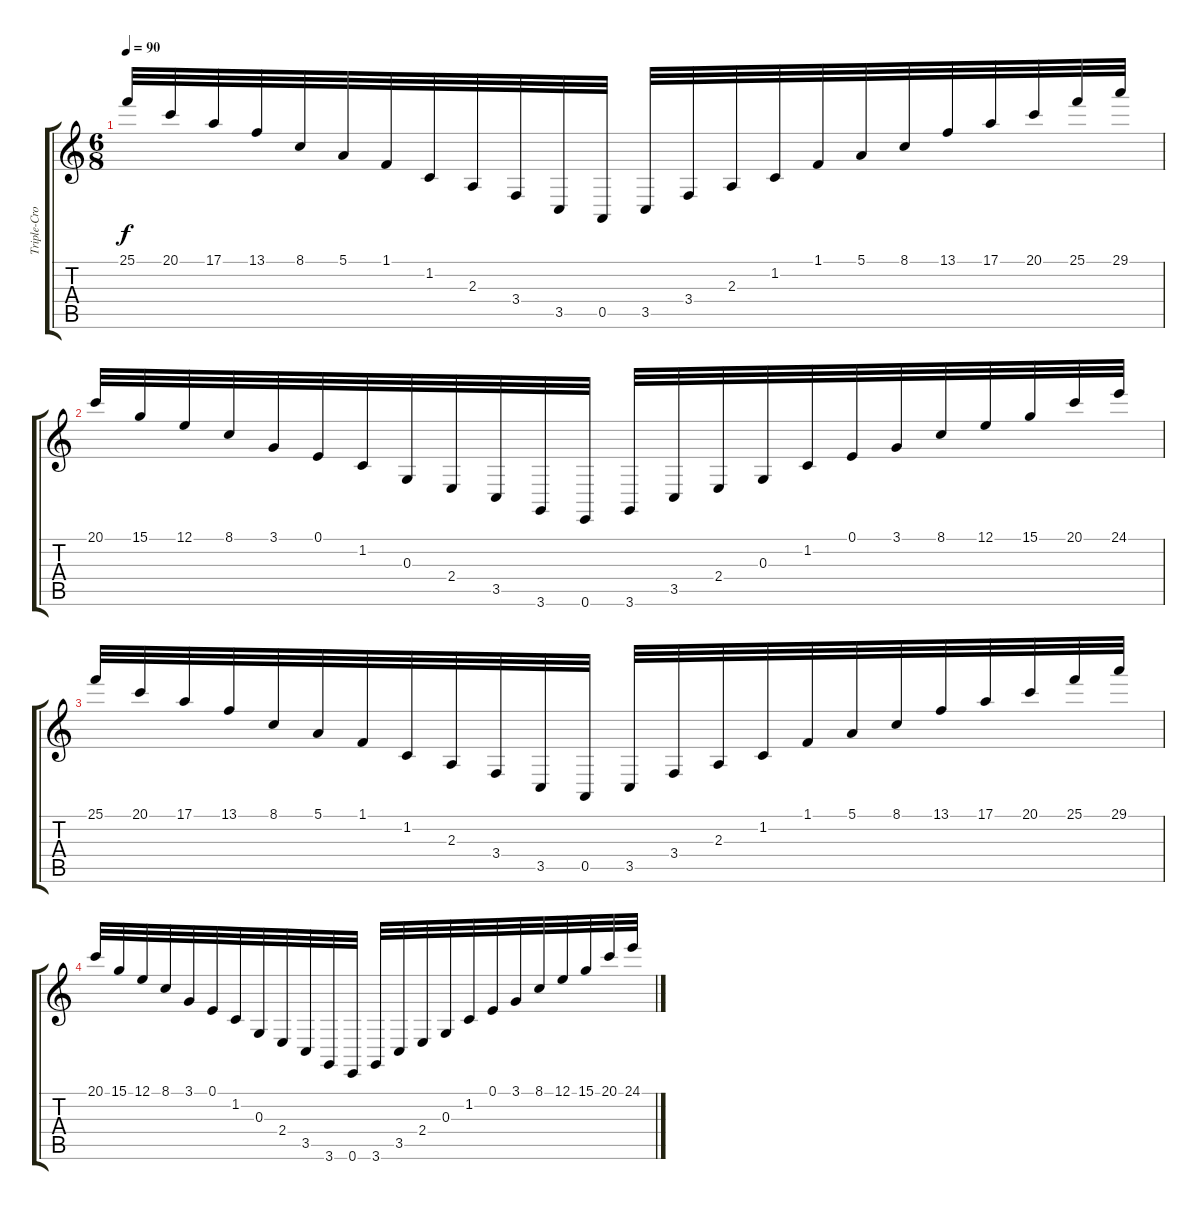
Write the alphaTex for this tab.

\track ("Triple-Croche" "Triple-Cro") {solo instrument drawbarorgan}
\staff {score tabs}
\tuning (E4 B3 G3 D3 A2 E2) {hide}
\ts (6 8)
\tempo 90
\clef g2
\ks c
25.1.32{dy f instrument drawbarorgan} 20.1.32 17.1.32 13.1.32 8.1.32 5.1.32 1.1.32 1.2.32 2.3.32 3.4.32 3.5.32 0.5.32 3.5.32 3.4.32 2.3.32 1.2.32 1.1.32 5.1.32 8.1.32 13.1.32 17.1.32 20.1.32 25.1.32 29.1.32 |
20.1.32 15.1.32 12.1.32 8.1.32 3.1.32 0.1.32 1.2.32 0.3.32 2.4.32 3.5.32 3.6.32 0.6.32 3.6.32 3.5.32 2.4.32 0.3.32 1.2.32 0.1.32 3.1.32 8.1.32 12.1.32 15.1.32 20.1.32 24.1.32 |
25.1.32 20.1.32 17.1.32 13.1.32 8.1.32 5.1.32 1.1.32 1.2.32 2.3.32 3.4.32 3.5.32 0.5.32 3.5.32 3.4.32 2.3.32 1.2.32 1.1.32 5.1.32 8.1.32 13.1.32 17.1.32 20.1.32 25.1.32 29.1.32 |
20.1.32 15.1.32 12.1.32 8.1.32 3.1.32 0.1.32 1.2.32 0.3.32 2.4.32 3.5.32 3.6.32 0.6.32 3.6.32 3.5.32 2.4.32 0.3.32 1.2.32 0.1.32 3.1.32 8.1.32 12.1.32 15.1.32 20.1.32 24.1.32
